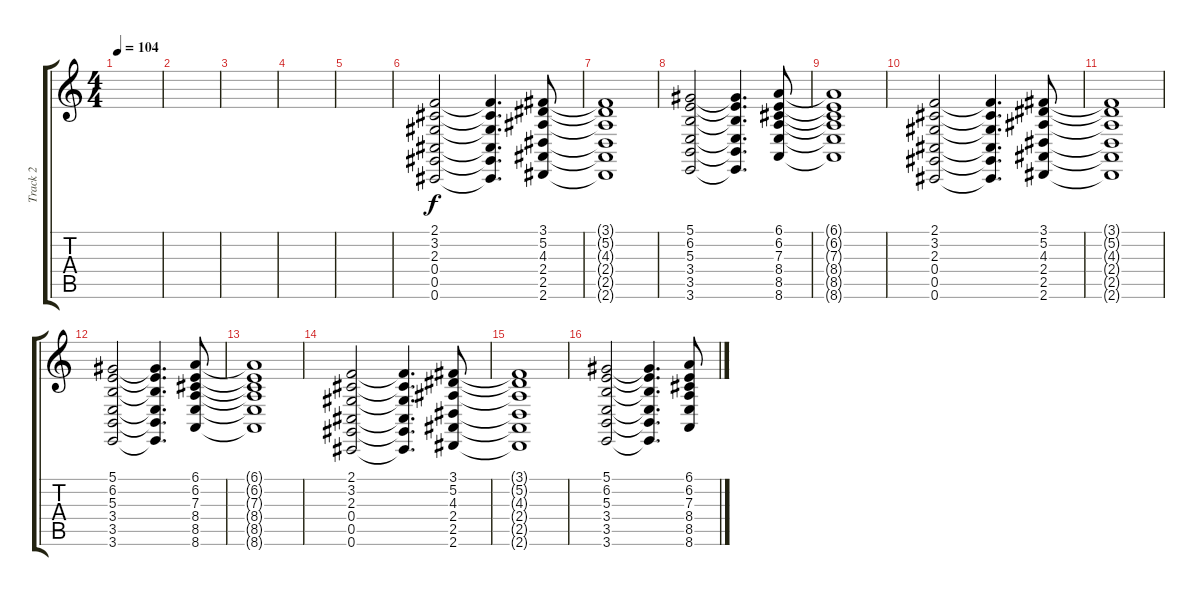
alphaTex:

\track ("Track 2" "Track 2") {instrument fx7echoes}
\staff {score tabs}
\tuning (Eb4 Bb3 Gb3 Db3 Ab2 Db2) {hide}
\ts (4 4)
\tempo 104
\clef g2
\ks c
|
|
|
|
|
(2.1 3.2 2.3 0.4 0.5 0.6).2 (2.1{t} 3.2{t} 2.3{t} 0.4{t} 0.5{t} 0.6{t}).4{d} (3.1 5.2 4.3 2.4 2.5 2.6).8 |
(3.1{t} 5.2{t} 4.3{t} 2.4{t} 2.5{t} 2.6{t}).1 |
(5.1 6.2 5.3 3.4 3.5 3.6).2 (5.1{t} 6.2{t} 5.3{t} 3.4{t} 3.5{t} 3.6{t}).4{d} (6.1 6.2 7.3 8.4 8.5 8.6).8 |
(6.1{t} 6.2{t} 7.3{t} 8.4{t} 8.5{t} 8.6{t}).1 |
(2.1 3.2 2.3 0.4 0.5 0.6).2 (2.1{t} 3.2{t} 2.3{t} 0.4{t} 0.5{t} 0.6{t}).4{d} (3.1 5.2 4.3 2.4 2.5 2.6).8 |
(3.1{t} 5.2{t} 4.3{t} 2.4{t} 2.5{t} 2.6{t}).1 |
(5.1 6.2 5.3 3.4 3.5 3.6).2 (5.1{t} 6.2{t} 5.3{t} 3.4{t} 3.5{t} 3.6{t}).4{d} (6.1 6.2 7.3 8.4 8.5 8.6).8 |
(6.1{t} 6.2{t} 7.3{t} 8.4{t} 8.5{t} 8.6{t}).1 |
(2.1 3.2 2.3 0.4 0.5 0.6).2 (2.1{t} 3.2{t} 2.3{t} 0.4{t} 0.5{t} 0.6{t}).4{d} (3.1 5.2 4.3 2.4 2.5 2.6).8 |
(3.1{t} 5.2{t} 4.3{t} 2.4{t} 2.5{t} 2.6{t}).1 |
(5.1 6.2 5.3 3.4 3.5 3.6).2 (5.1{t} 6.2{t} 5.3{t} 3.4{t} 3.5{t} 3.6{t}).4{d} (6.1 6.2 7.3 8.4 8.5 8.6).8
